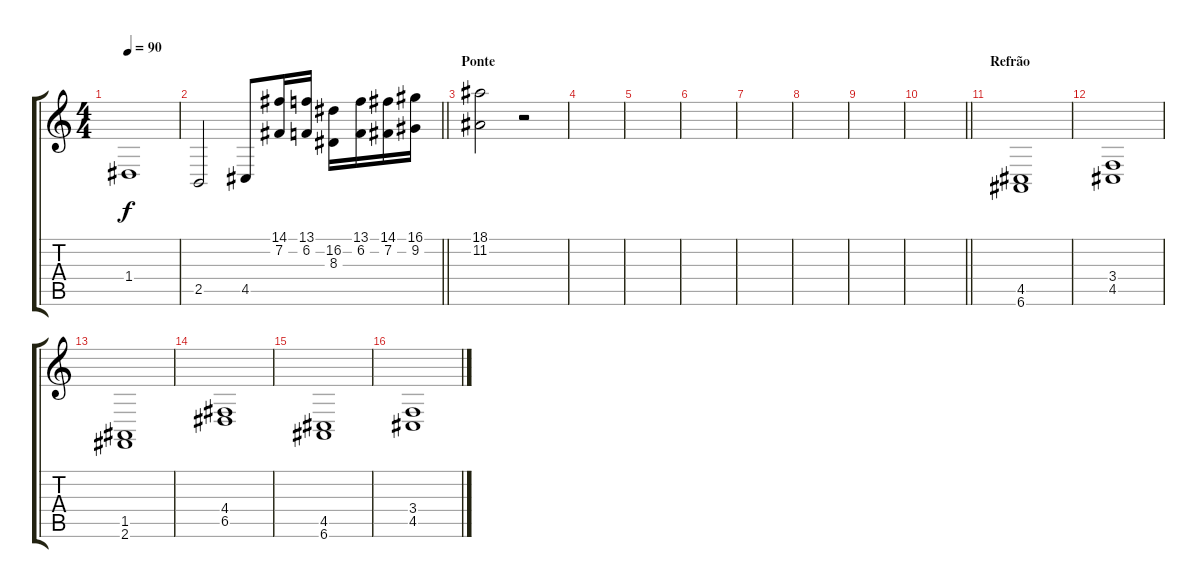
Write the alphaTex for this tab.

\track "" {instrument stringensemble1}
\staff {score tabs}
\tuning (E4 B3 G3 D3 A2 E2) {hide}
\ts (4 4)
\tempo 90
\clef g2
\ks c
1.4.1{dy f} |
\barLineRight lightlight
2.5.2 4.5.8 (14.1 7.2).16 (13.1 6.2).16 (16.2 8.3).16 (13.1 6.2).16 (14.1 7.2).16 (16.1 9.2).16 |
\section ("" "Ponte")
(18.1 11.2).2 r.2 |
|
|
|
|
|
|
\barLineRight lightlight
|
\section ("" "Refrão")
(4.5 6.6).1 |
(3.4 4.5).1 |
(1.5 2.6).1 |
(4.4 6.5).1 |
(4.5 6.6).1 |
(3.4 4.5).1
